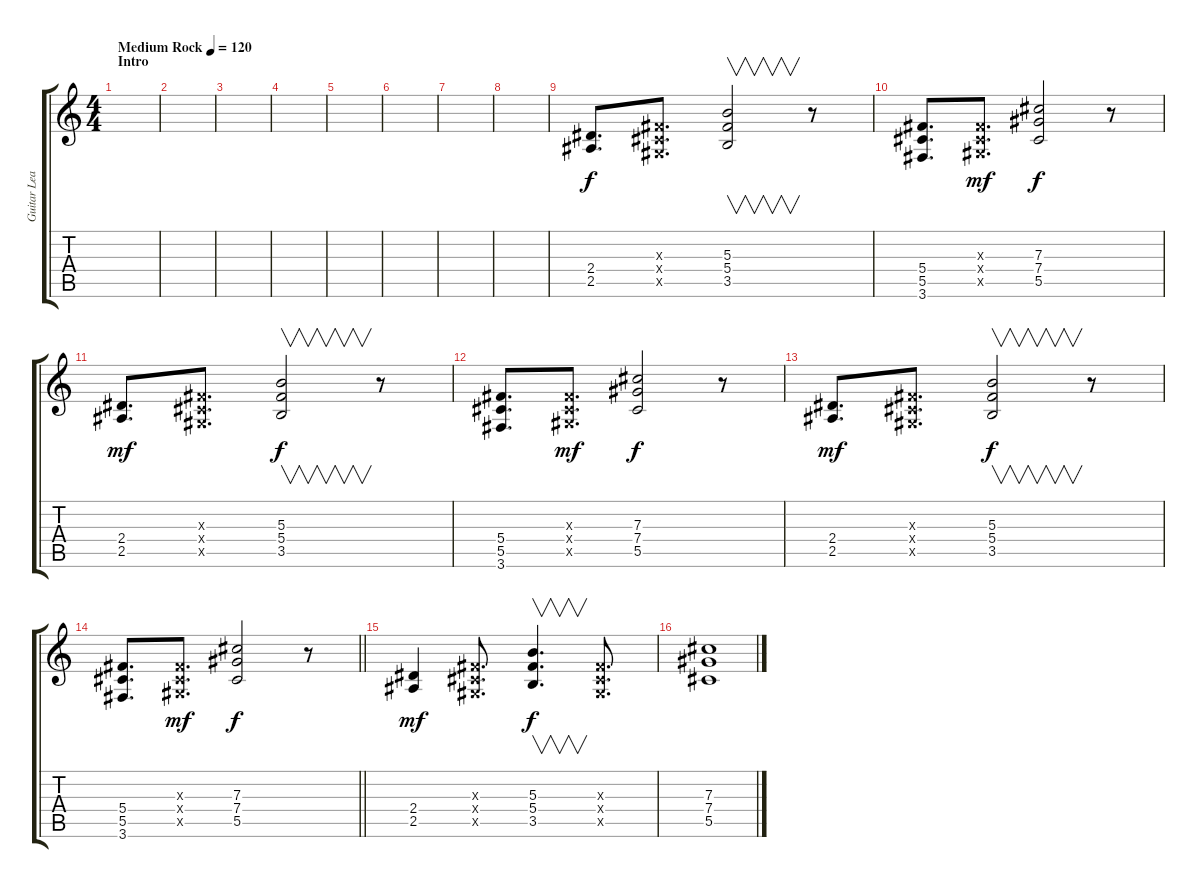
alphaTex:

\track ("Guitar Lead" "Guitar Lea") {instrument acousticguitarsteel}
\staff {score tabs}
\tuning (Eb4 Bb3 Gb3 Db3 Ab2 Eb2) {hide}
\ts (4 4)
\section ("" "Intro")
\tempo (120 "Medium Rock")
\clef g2
\ks c
|
|
|
|
|
|
|
|
(2.4 2.5).8{d} (0.3{x} 0.4{x} 0.5{x}).8{d} (5.3 5.4 3.5).2{v dy f} r.8 |
(5.4 5.5 3.6).8{d} (0.3{x} 0.4{x} 0.5{x}).8{d dy mf} (7.3 7.4 5.5).2{dy f} r.8 |
(2.4 2.5).8{d dy mf} (0.3{x} 0.4{x} 0.5{x}).8{d} (5.3 5.4 3.5).2{v dy f} r.8 |
(5.4 5.5 3.6).8{d} (0.3{x} 0.4{x} 0.5{x}).8{d dy mf} (7.3 7.4 5.5).2{dy f} r.8 |
(2.4 2.5).8{d dy mf} (0.3{x} 0.4{x} 0.5{x}).8{d} (5.3 5.4 3.5).2{v dy f} r.8 |
\barLineRight lightlight
(5.4 5.5 3.6).8{d} (0.3{x} 0.4{x} 0.5{x}).8{d dy mf} (7.3 7.4 5.5).2{dy f} r.8 |
\section ("" "")
(2.4 2.5).4{dy mf} (0.3{x} 0.4{x} 0.5{x}).8{d} (5.3 5.4 3.5).4{v d dy f} (0.3{x} 0.4{x} 0.5{x}).8{d} |
(7.3 7.4 5.5).1
